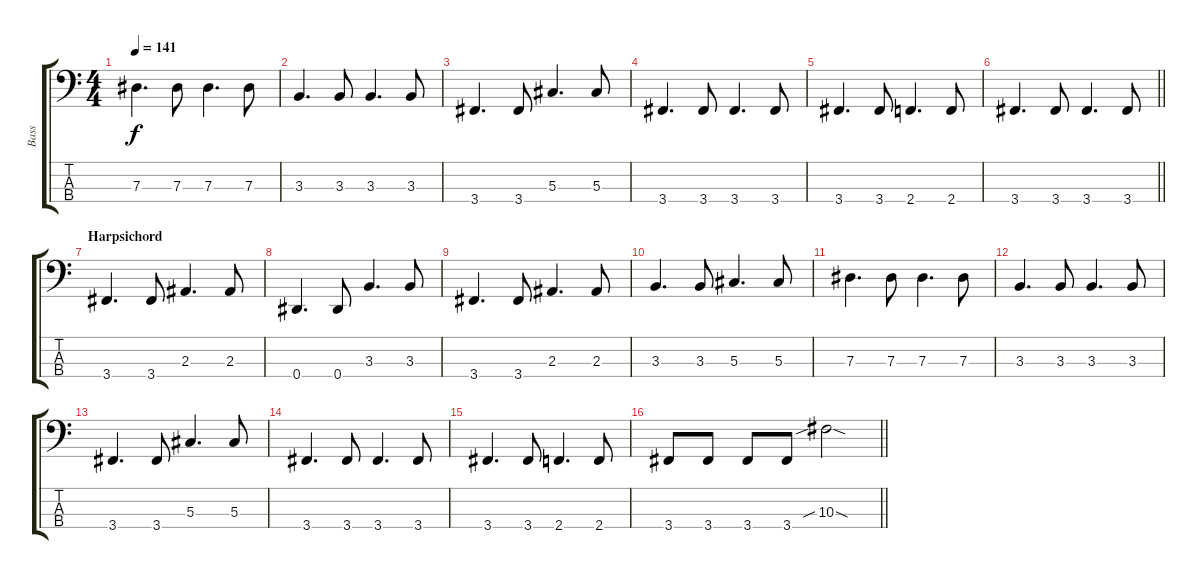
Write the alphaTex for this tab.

\track ("Bass" "Bass") {instrument electricbassfinger}
\staff {score tabs}
\tuning (Gb2 Db2 Ab1 Eb1) {hide}
\ts (4 4)
\tempo 141
\clef f4
\ks c
7.3.4{d dy f} 7.3.8 7.3.4{d} 7.3.8 |
3.3.4{d} 3.3.8 3.3.4{d} 3.3.8 |
3.4.4{d} 3.4.8 5.3.4{d} 5.3.8 |
3.4.4{d} 3.4.8 3.4.4{d} 3.4.8 |
3.4.4{d} 3.4.8 2.4.4{d} 2.4.8 |
\barLineRight lightlight
3.4.4{d} 3.4.8 3.4.4{d} 3.4.8 |
\section ("" "Harpsichord")
3.4.4{d} 3.4.8 2.3.4{d} 2.3.8 |
0.4.4{d} 0.4.8 3.3.4{d} 3.3.8 |
3.4.4{d} 3.4.8 2.3.4{d} 2.3.8 |
3.3.4{d} 3.3.8 5.3.4{d} 5.3.8 |
7.3.4{d} 7.3.8 7.3.4{d} 7.3.8 |
3.3.4{d} 3.3.8 3.3.4{d} 3.3.8 |
3.4.4{d} 3.4.8 5.3.4{d} 5.3.8 |
3.4.4{d} 3.4.8 3.4.4{d} 3.4.8 |
3.4.4{d} 3.4.8 2.4.4{d} 2.4.8 |
\barLineRight lightlight
3.4.8 3.4.8 3.4.8 3.4.8 10.3{sib sod}.2
